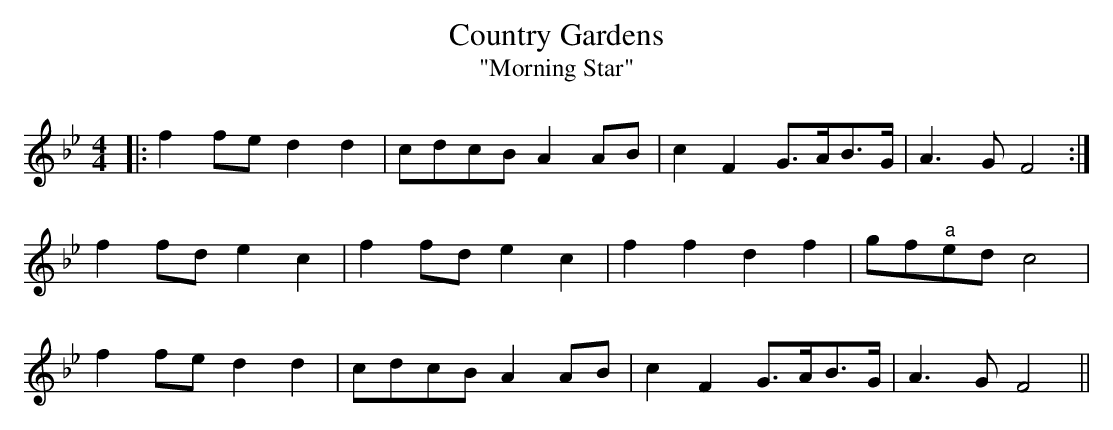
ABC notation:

X:1
T:Country Gardens
T:"Morning Star"
M:4/4
L:1/8
K:Fmix
|:f2fed2d2|cdcBA2AB|c2F2 G>AB>G|A3G F4:|
f2fd e2c2|f2fd e2c2|f2f2d2f2|gf"^a"ed c4|
f2fed2d2|cdcBA2AB|c2F2 G>AB>G|A3G F4||
